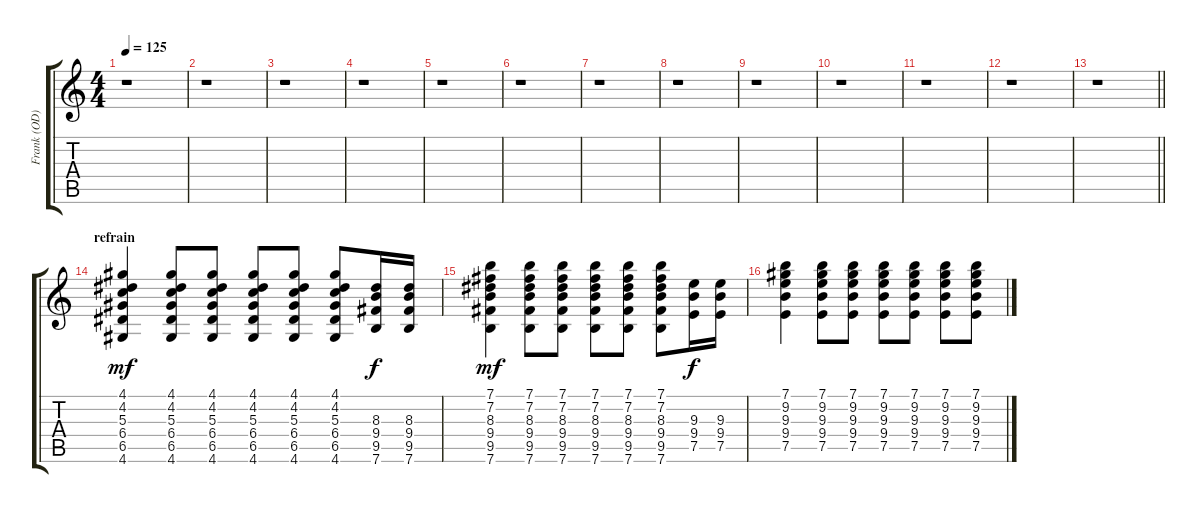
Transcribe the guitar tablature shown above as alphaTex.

\track ("Frank (OD)" "Frank (OD)") {instrument electricguitarclean}
\staff {score tabs}
\tuning (E4 B3 G3 D3 A2 E2) {hide}
\ts (4 4)
\tempo 125
\clef g2
\ks c
r.1{dy mf} |
r.1 |
r.1 |
r.1 |
r.1 |
r.1 |
r.1 |
r.1 |
r.1 |
r.1 |
r.1 |
r.1 |
\barLineRight lightlight
r.1 |
\section ("" "refrain")
(4.1 4.2 5.3 6.4 6.5 4.6).4 (4.1 4.2 5.3 6.4 6.5 4.6).8 (4.1 4.2 5.3 6.4 6.5 4.6).8 (4.1 4.2 5.3 6.4 6.5 4.6).8 (4.1 4.2 5.3 6.4 6.5 4.6).8 (4.1 4.2 5.3 6.4 6.5 4.6).8 (8.3 9.4 9.5 7.6).16{dy f} (8.3 9.4 9.5 7.6).16 |
(7.1 7.2 8.3 9.4 9.5 7.6).4{dy mf} (7.1 7.2 8.3 9.4 9.5 7.6).8 (7.1 7.2 8.3 9.4 9.5 7.6).8 (7.1 7.2 8.3 9.4 9.5 7.6).8 (7.1 7.2 8.3 9.4 9.5 7.6).8 (7.1 7.2 8.3 9.4 9.5 7.6).8 (9.3 9.4 7.5).16{dy f} (9.3 9.4 7.5).16 |
(7.1 9.2 9.3 9.4 7.5).4 (7.1 9.2 9.3 9.4 7.5).8 (7.1 9.2 9.3 9.4 7.5).8 (7.1 9.2 9.3 9.4 7.5).8 (7.1 9.2 9.3 9.4 7.5).8 (7.1 9.2 9.3 9.4 7.5).8 (7.1 9.2 9.3 9.4 7.5).8
